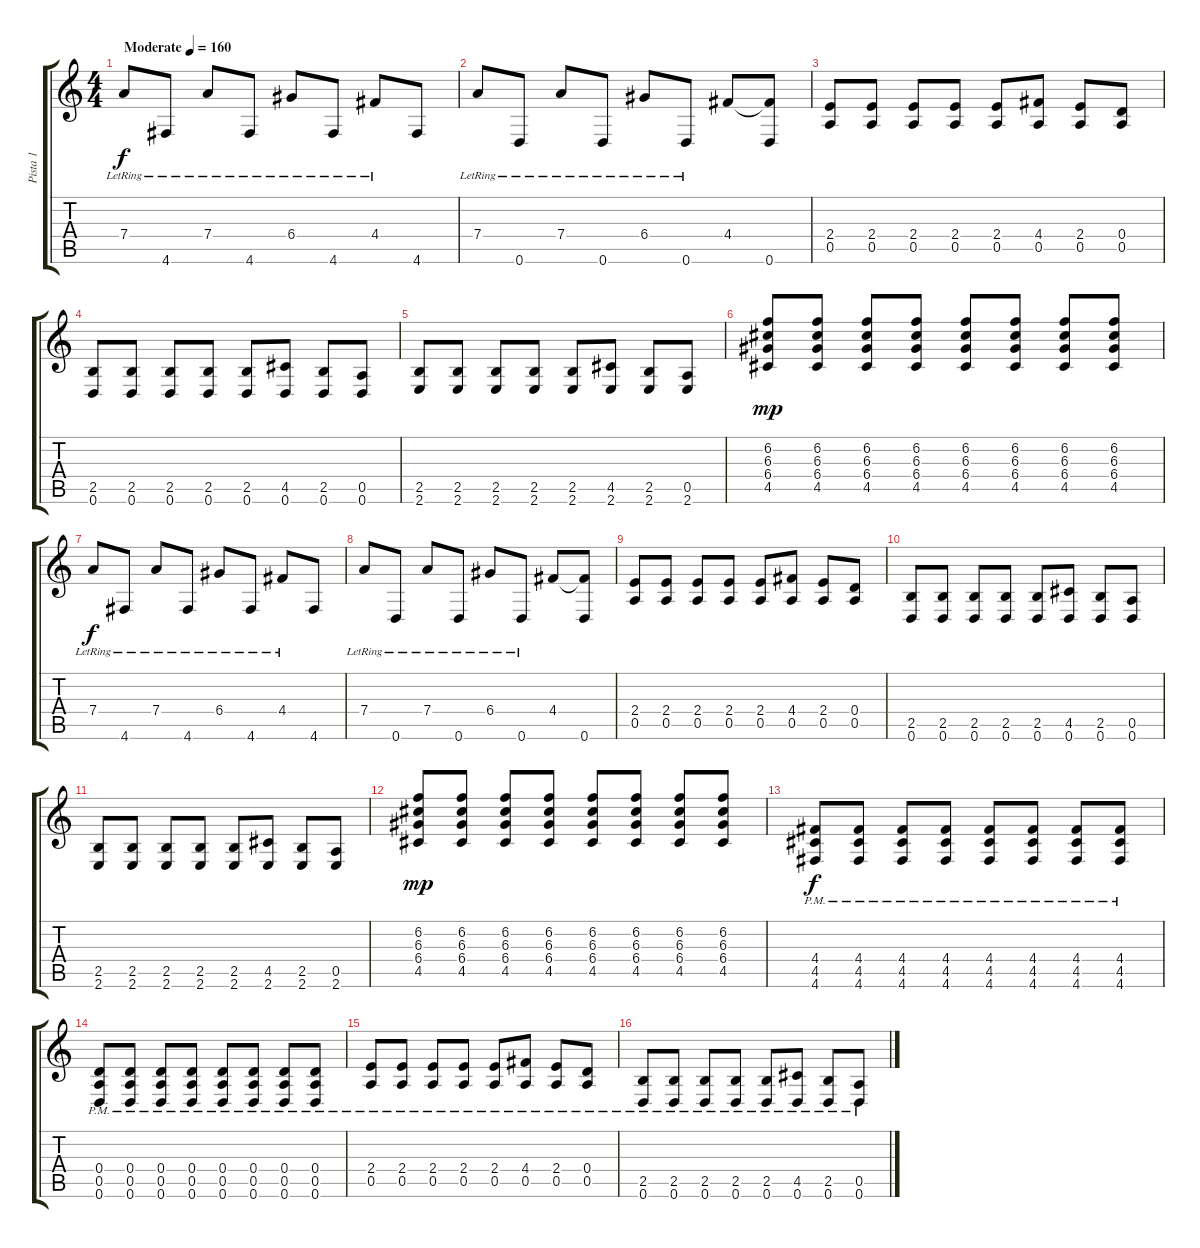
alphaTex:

\track ("Pista 1" "Pista 1") {instrument distortionguitar}
\staff {score tabs}
\tuning (E4 B3 G3 D3 A2 D2) {hide}
\ts (4 4)
\tempo (160 "Moderate")
\clef g2
\ks c
7.4{lr}.8{dy f instrument distortionguitar} 4.6{lr}.8 7.4{lr}.8 4.6{lr}.8 6.4{lr}.8 4.6{lr}.8 4.4{lr}.8 4.6.8 |
7.4{lr}.8 0.6{lr}.8 7.4{lr}.8 0.6{lr}.8 6.4{lr}.8 0.6{lr}.8 4.4.8 (4.4{t} 0.6).8 |
(2.4 0.5).8 (2.4 0.5).8 (2.4 0.5).8 (2.4 0.5).8 (2.4 0.5).8 (4.4 0.5).8 (2.4 0.5).8 (0.4 0.5).8 |
(2.5 0.6).8 (2.5 0.6).8 (2.5 0.6).8 (2.5 0.6).8 (2.5 0.6).8 (4.5 0.6).8 (2.5 0.6).8 (0.5 0.6).8 |
(2.5 2.6).8 (2.5 2.6).8 (2.5 2.6).8 (2.5 2.6).8 (2.5 2.6).8 (4.5 2.6).8 (2.5 2.6).8 (0.5 2.6).8 |
(6.2 6.3 6.4 4.5).8{dy mp} (6.2 6.3 6.4 4.5).8 (6.2 6.3 6.4 4.5).8 (6.2 6.3 6.4 4.5).8 (6.2 6.3 6.4 4.5).8 (6.2 6.3 6.4 4.5).8 (6.2 6.3 6.4 4.5).8 (6.2 6.3 6.4 4.5).8 |
7.4{lr}.8{dy f} 4.6{lr}.8 7.4{lr}.8 4.6{lr}.8 6.4{lr}.8 4.6{lr}.8 4.4{lr}.8 4.6.8 |
7.4{lr}.8 0.6{lr}.8 7.4{lr}.8 0.6{lr}.8 6.4{lr}.8 0.6{lr}.8 4.4.8 (4.4{t} 0.6).8 |
(2.4 0.5).8 (2.4 0.5).8 (2.4 0.5).8 (2.4 0.5).8 (2.4 0.5).8 (4.4 0.5).8 (2.4 0.5).8 (0.4 0.5).8 |
(2.5 0.6).8 (2.5 0.6).8 (2.5 0.6).8 (2.5 0.6).8 (2.5 0.6).8 (4.5 0.6).8 (2.5 0.6).8 (0.5 0.6).8 |
(2.5 2.6).8 (2.5 2.6).8 (2.5 2.6).8 (2.5 2.6).8 (2.5 2.6).8 (4.5 2.6).8 (2.5 2.6).8 (0.5 2.6).8 |
(6.2 6.3 6.4 4.5).8{dy mp} (6.2 6.3 6.4 4.5).8 (6.2 6.3 6.4 4.5).8 (6.2 6.3 6.4 4.5).8 (6.2 6.3 6.4 4.5).8 (6.2 6.3 6.4 4.5).8 (6.2 6.3 6.4 4.5).8 (6.2 6.3 6.4 4.5).8 |
(4.4{pm} 4.5{pm} 4.6{pm}).8{dy f} (4.4{pm} 4.5{pm} 4.6{pm}).8 (4.4{pm} 4.5{pm} 4.6{pm}).8 (4.4{pm} 4.5{pm} 4.6{pm}).8 (4.4{pm} 4.5{pm} 4.6{pm}).8 (4.4{pm} 4.5{pm} 4.6{pm}).8 (4.4{pm} 4.5{pm} 4.6{pm}).8 (4.4{pm} 4.5{pm} 4.6{pm}).8 |
(0.4{pm} 0.5{pm} 0.6{pm}).8 (0.4{pm} 0.5{pm} 0.6{pm}).8 (0.4{pm} 0.5{pm} 0.6{pm}).8 (0.4{pm} 0.5{pm} 0.6{pm}).8 (0.4{pm} 0.5{pm} 0.6{pm}).8 (0.4{pm} 0.5{pm} 0.6{pm}).8 (0.4{pm} 0.5{pm} 0.6{pm}).8 (0.4{pm} 0.5{pm} 0.6{pm}).8 |
(2.4{pm} 0.5{pm}).8 (2.4{pm} 0.5{pm}).8 (2.4{pm} 0.5{pm}).8 (2.4{pm} 0.5{pm}).8 (2.4{pm} 0.5{pm}).8 (4.4{pm} 0.5{pm}).8 (2.4{pm} 0.5{pm}).8 (0.4{pm} 0.5{pm}).8 |
(2.5{pm} 0.6{pm}).8 (2.5{pm} 0.6{pm}).8 (2.5{pm} 0.6{pm}).8 (2.5{pm} 0.6{pm}).8 (2.5{pm} 0.6{pm}).8 (4.5{pm} 0.6{pm}).8 (2.5{pm} 0.6{pm}).8 (0.5{pm} 0.6{pm}).8
